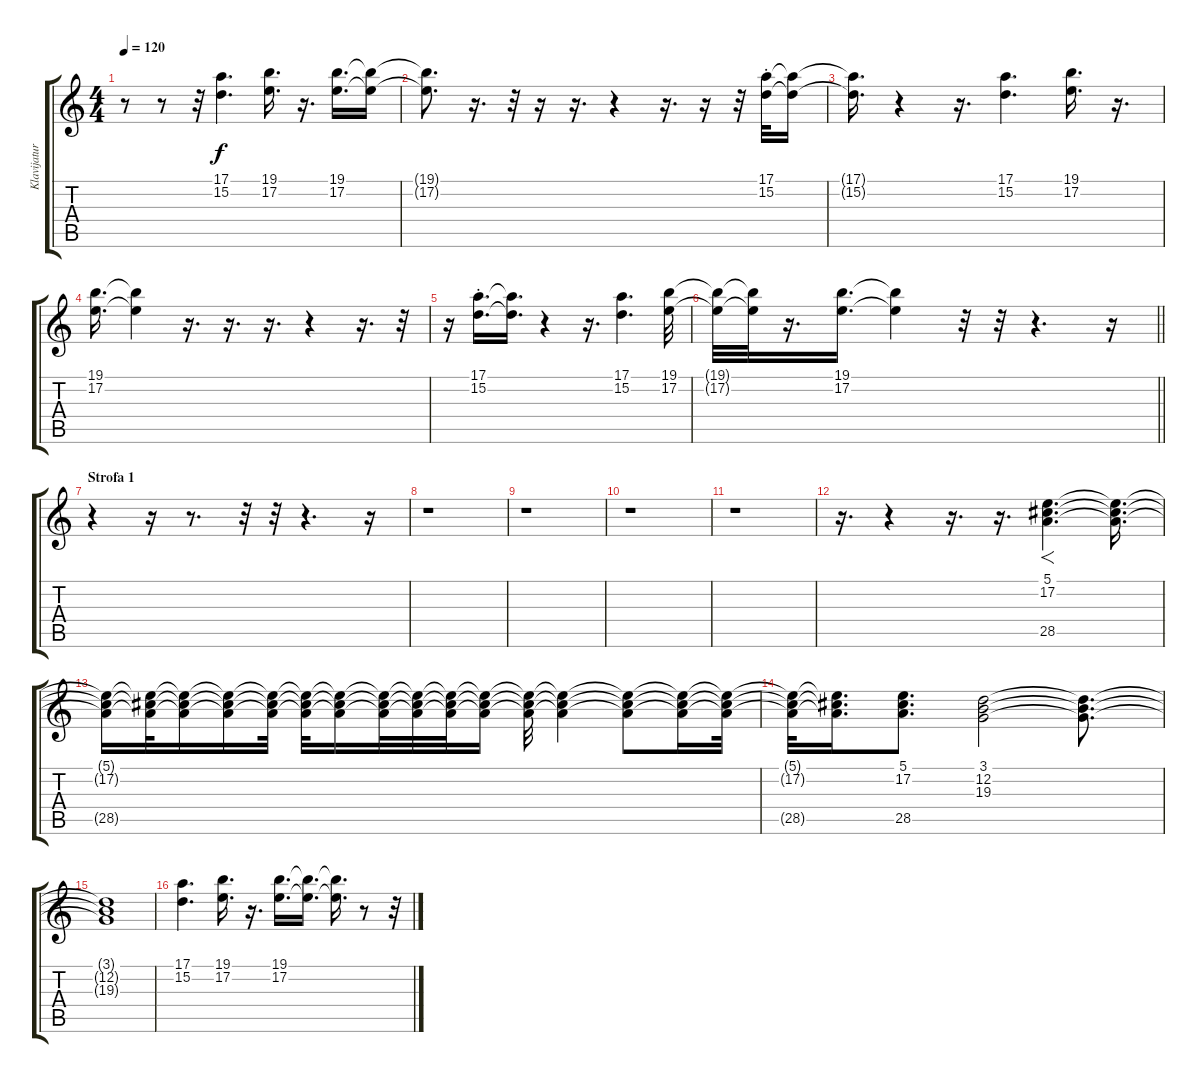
\track ("Klavijature II Vlado Pravdic" "Klavijatur") {instrument rockorgan}
\staff {score tabs}
\tuning (E4 B3 G3 D3 A2 E2) {hide}
\ts (4 4)
\tempo 120
\clef g2
\ks c
r.8{dy f} r.8 r.32 (17.1 15.2).4{d} (19.1 17.2).16{d} r.16{d} (19.1 17.2).16{d} (19.1{t} 17.2{t}).16 |
(19.1{t} 17.2{t}).8{d} r.16{d} r.32 r.16 r.16{d} r.4 r.16{d} r.16 r.32 (17.1{st} 15.2{st}).32 (17.1{t} 15.2{t}).16 |
(17.1{t} 15.2{t}).16{d} r.4 r.16{d} (17.1 15.2).4{d} (19.1 17.2).16{d} r.16{d} |
(19.1 17.2).16{d} (19.1{t} 17.2{t}).4 r.16{d} r.16{d} r.16{d} r.4 r.16{d} r.32 |
r.16 (17.1{st} 15.2{st}).16{d} (17.1{t} 15.2{t}).16{d} r.4 r.16{d} (17.1 15.2).4{d} (19.1 17.2).32 |
\barLineRight lightlight
(19.1{t} 17.2{t}).32 (19.1{t} 17.2{t}).32 r.16{d} (19.1 17.2).16{d} (19.1{t} 17.2{t}).4 r.32 r.32 r.4{d} r.16 |
\section ("" "Strofa 1")
r.4 r.16 r.8{d} r.32 r.32 r.4{d} r.16 |
r.1 |
r.1 |
r.1 |
r.1 |
r.16{d} r.4 r.16{d} r.16{d} (5.1 17.2 28.5).4{f d volume 5} (5.1{t} 17.2{t} 28.5{t}).16{d volume 6} |
(5.1{t} 17.2{t} 28.5{t}).16{volume 7} (5.1{t} 17.2{t} 28.5{t}).32 (5.1{t} 17.2{t} 28.5{t}).16{volume 8} (5.1{t} 17.2{t} 28.5{t}).16 (5.1{t} 17.2{t} 28.5{t}).32{volume 9} (5.1{t} 17.2{t} 28.5{t}).32 (5.1{t} 17.2{t} 28.5{t}).16 (5.1{t} 17.2{t} 28.5{t}).32{volume 10} (5.1{t} 17.2{t} 28.5{t}).32 (5.1{t} 17.2{t} 28.5{t}).32 (5.1{t} 17.2{t} 28.5{t}).16{volume 11} (5.1{t} 17.2{t} 28.5{t}).32 (5.1{t} 17.2{t} 28.5{t}).4 (5.1{t} 17.2{t} 28.5{t}).8 (5.1{t} 17.2{t} 28.5{t}).16 (5.1{t} 17.2{t} 28.5{t}).32 |
(5.1{t} 17.2{t} 28.5{t}).32 (5.1{t} 17.2{t} 28.5{t}).16{d} (5.1 17.2 28.5).8{d} (3.1 12.2 19.3).2 (3.1{t} 12.2{t} 19.3{t}).8{d} |
(3.1{t} 12.2{t} 19.3{t}).1 |
(17.1 15.2).4{d} (19.1 17.2).16{d} r.16{d} (19.1 17.2).16{d} (19.1{t} 17.2{t}).16{d} (19.1{t} 17.2{t}).16{d} r.8 r.32
